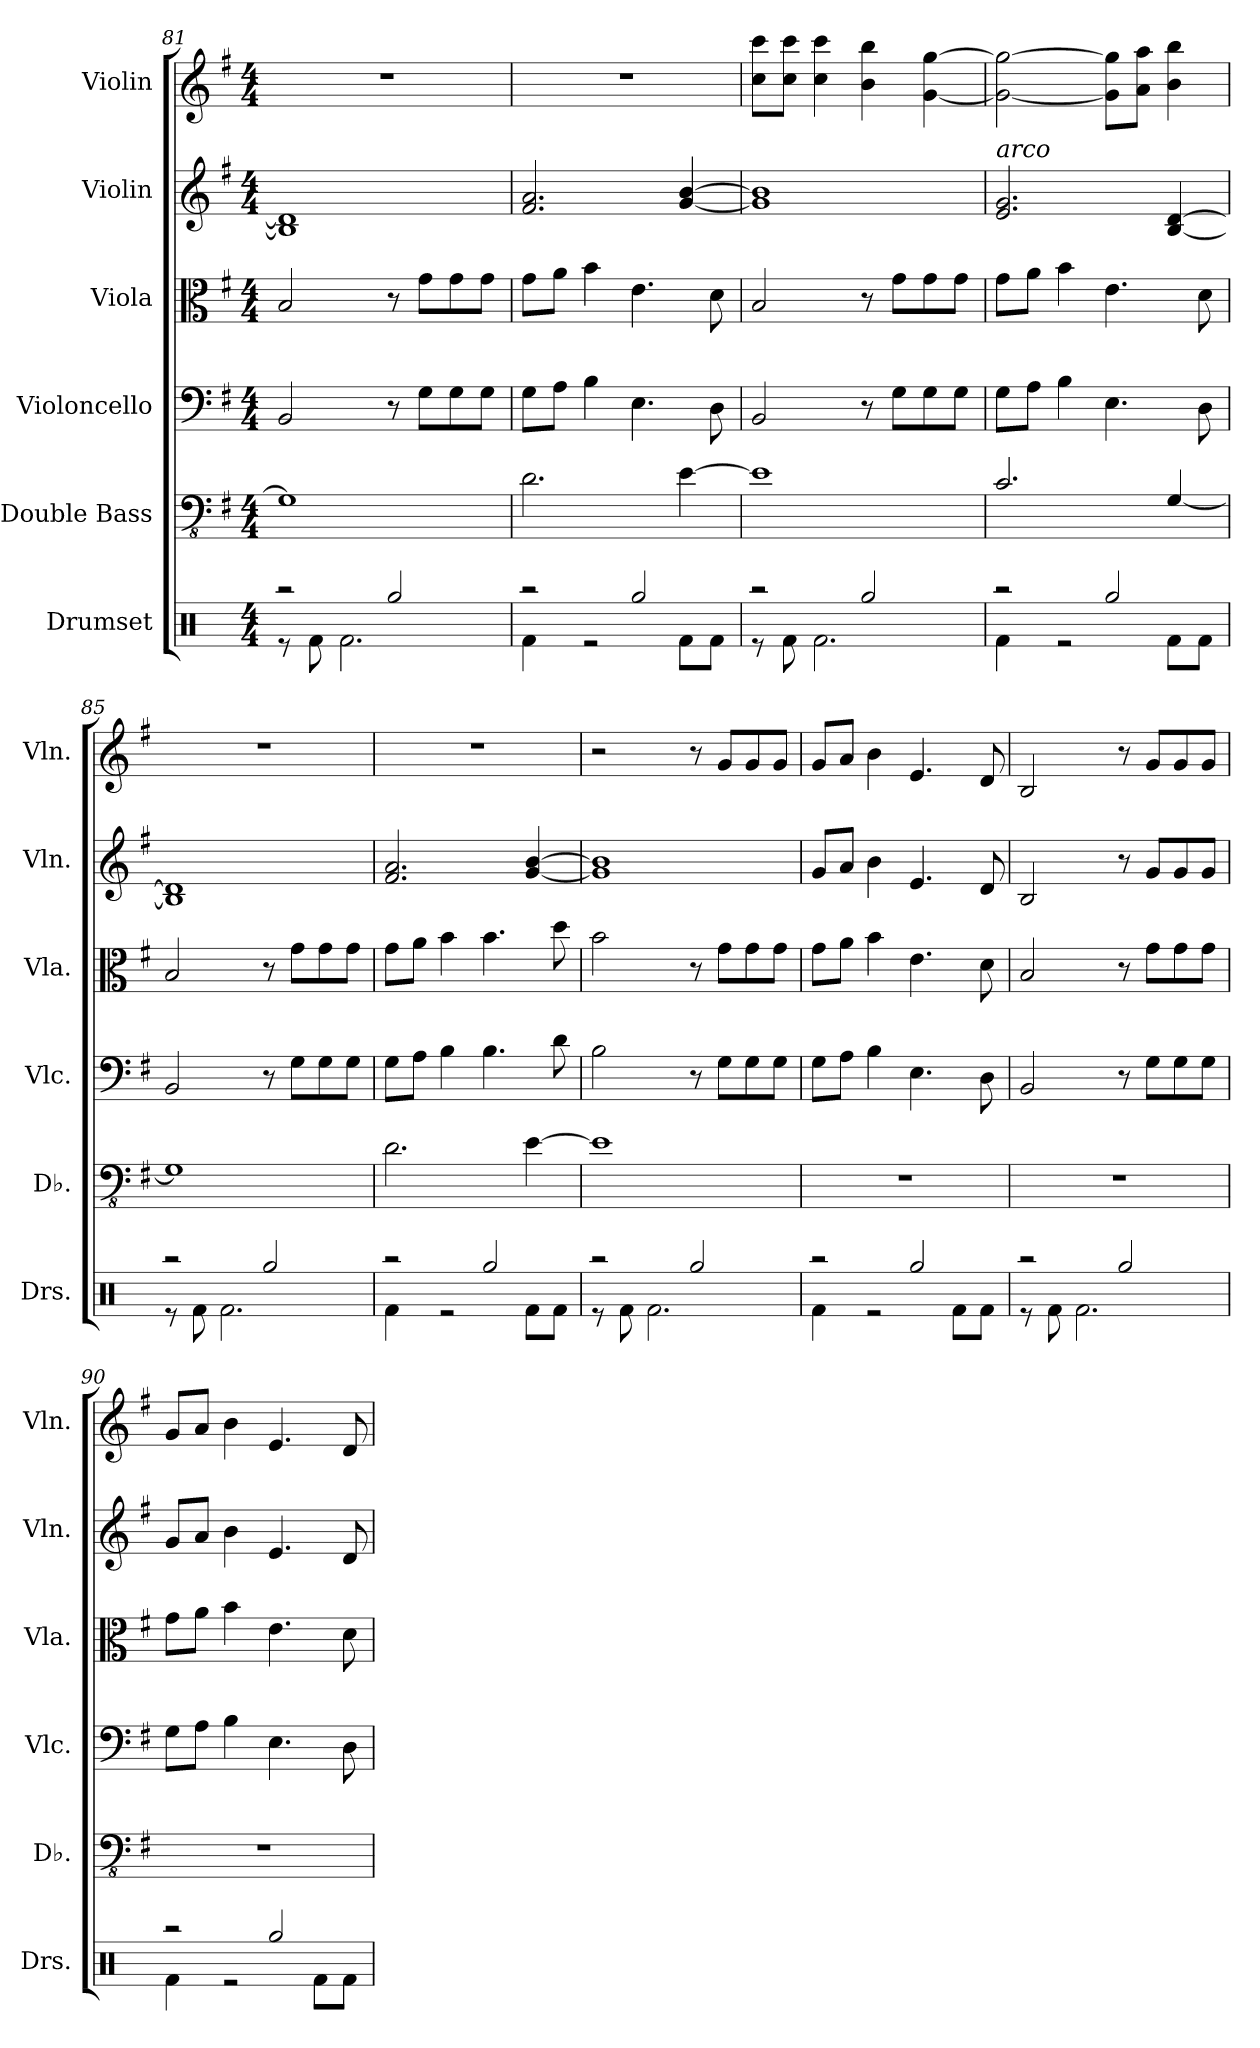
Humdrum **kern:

**kern	**kern	**kern	**kern	**kern	**kern
*part6	*part5	*part4	*part3	*part2	*part1
*staff6	*staff5	*staff4	*staff3	*staff2	*staff1
*I"Drumset	*I"Double Bass	*I"Violoncello	*I"Viola	*I"Violin	*I"Violin
*I'Drs.	*I'Db.	*I'Vlc.	*I'Vla.	*I'Vln.	*I'Vln.
!!LO:PB:g=z
*clefX	*clefFv4	*clefF4	*clefC3	*clefG2	*clefG2
*	*ITrd7c12	*	*	*	*
*k[]	*k[f#]	*k[f#]	*k[f#]	*k[f#]	*k[f#]
*M4/4	*M4/4	*M4/4	*M4/4	*M4/4	*M4/4
=81	=81	=81	=81	=81	=81
*^	*	*	*	*	*
2r	8r	1GGG]	2BB/	2B/	1B] 1d]	1r
.	8Rf\	.	.	.	.	.
.	2.Rf\	.	.	.	.	.
2Rgg/	.	.	8r	8r	.	.
.	.	.	8G\L	8g\L	.	.
.	.	.	8G\	8g\	.	.
.	.	.	8G\J	8g\J	.	.
=82	=82	=82	=82	=82	=82	=82
2r	4Rf\	2.DD\	8G\L	8g\L	2.f#/ 2.a/	1r
.	.	.	8A\J	8a\J	.	.
.	2r	.	4B\	4b\	.	.
2Rgg/	.	.	4.E\	4.e\	.	.
.	8Rf\L	[4EE\	.	.	[4g/ [4b/	.
.	8Rf\J	.	8D\	8d\	.	.
=83	=83	=83	=83	=83	=83	=83
2r	8r	1EE]	2BB/	2B/	1g] 1b]	8cc\ 8ccc\L
.	8Rf\	.	.	.	.	8cc\ 8ccc\J
.	2.Rf\	.	.	.	.	4cc\ 4ccc\
2Rgg/	.	.	8r	8r	.	4b\ 4bb\
.	.	.	8G\L	8g\L	.	.
.	.	.	8G\	8g\	.	[4g\ [4gg\
.	.	.	8G\J	8g\J	.	.
=84	=84	=84	=84	=84	=84	=84
!	!	!	!	!	!LO:TX:a:i:t=arco	!
2r	4Rf\	2.CC/	8G\L	8g\L	2.e/ 2.g/	2g\_ 2gg\_
.	.	.	8A\J	8a\J	.	.
.	2r	.	4B\	4b\	.	.
2Rgg/	.	.	4.E\	4.e\	.	8g\] 8gg\]L
.	.	.	.	.	.	8a\ 8aa\J
.	8Rf\L	[4GGG/	.	.	[4B/ [4d/	4b\ 4bb\
.	8Rf\J	.	8D\	8d\	.	.
=85	=85	=85	=85	=85	=85	=85
2r	8r	1GGG]	2BB/	2B/	1B] 1d]	1r
.	8Rf\	.	.	.	.	.
.	2.Rf\	.	.	.	.	.
2Rgg/	.	.	8r	8r	.	.
.	.	.	8G\L	8g\L	.	.
.	.	.	8G\	8g\	.	.
.	.	.	8G\J	8g\J	.	.
!!LO:LB:g=z
=86	=86	=86	=86	=86	=86	=86
2r	4Rf\	2.DD\	8G\L	8g\L	2.f#/ 2.a/	1r
.	.	.	8A\J	8a\J	.	.
.	2r	.	4B\	4b\	.	.
2Rgg/	.	.	4.B\	4.b\	.	.
.	8Rf\L	[4EE\	.	.	[4g/ [4b/	.
.	8Rf\J	.	8d\	8dd\	.	.
=87	=87	=87	=87	=87	=87	=87
2r	8r	1EE]	2B\	2b\	1g] 1b]	2r
.	8Rf\	.	.	.	.	.
.	2.Rf\	.	.	.	.	.
2Rgg/	.	.	8r	8r	.	8r
.	.	.	8G\L	8g\L	.	8g/L
.	.	.	8G\	8g\	.	8g/
.	.	.	8G\J	8g\J	.	8g/J
=88	=88	=88	=88	=88	=88	=88
2r	4Rf\	1r	8G\L	8g\L	8g/L	8g/L
.	.	.	8A\J	8a\J	8a/J	8a/J
.	2r	.	4B\	4b\	4b\	4b\
2Rgg/	.	.	4.E\	4.e\	4.e/	4.e/
.	8Rf\L	.	.	.	.	.
.	8Rf\J	.	8D\	8d\	8d/	8d/
=89	=89	=89	=89	=89	=89	=89
2r	8r	1r	2BB/	2B/	2B/	2B/
.	8Rf\	.	.	.	.	.
.	2.Rf\	.	.	.	.	.
2Rgg/	.	.	8r	8r	8r	8r
.	.	.	8G\L	8g\L	8g/L	8g/L
.	.	.	8G\	8g\	8g/	8g/
.	.	.	8G\J	8g\J	8g/J	8g/J
=90	=90	=90	=90	=90	=90	=90
2r	4Rf\	1r	8G\L	8g\L	8g/L	8g/L
.	.	.	8A\J	8a\J	8a/J	8a/J
.	2r	.	4B\	4b\	4b\	4b\
2Rgg/	.	.	4.E\	4.e\	4.e/	4.e/
.	8Rf\L	.	.	.	.	.
.	8Rf\J	.	8D\	8d\	8d/	8d/
*v	*v	*	*	*	*	*
=	=	=	=	=	=
*-	*-	*-	*-	*-	*-
